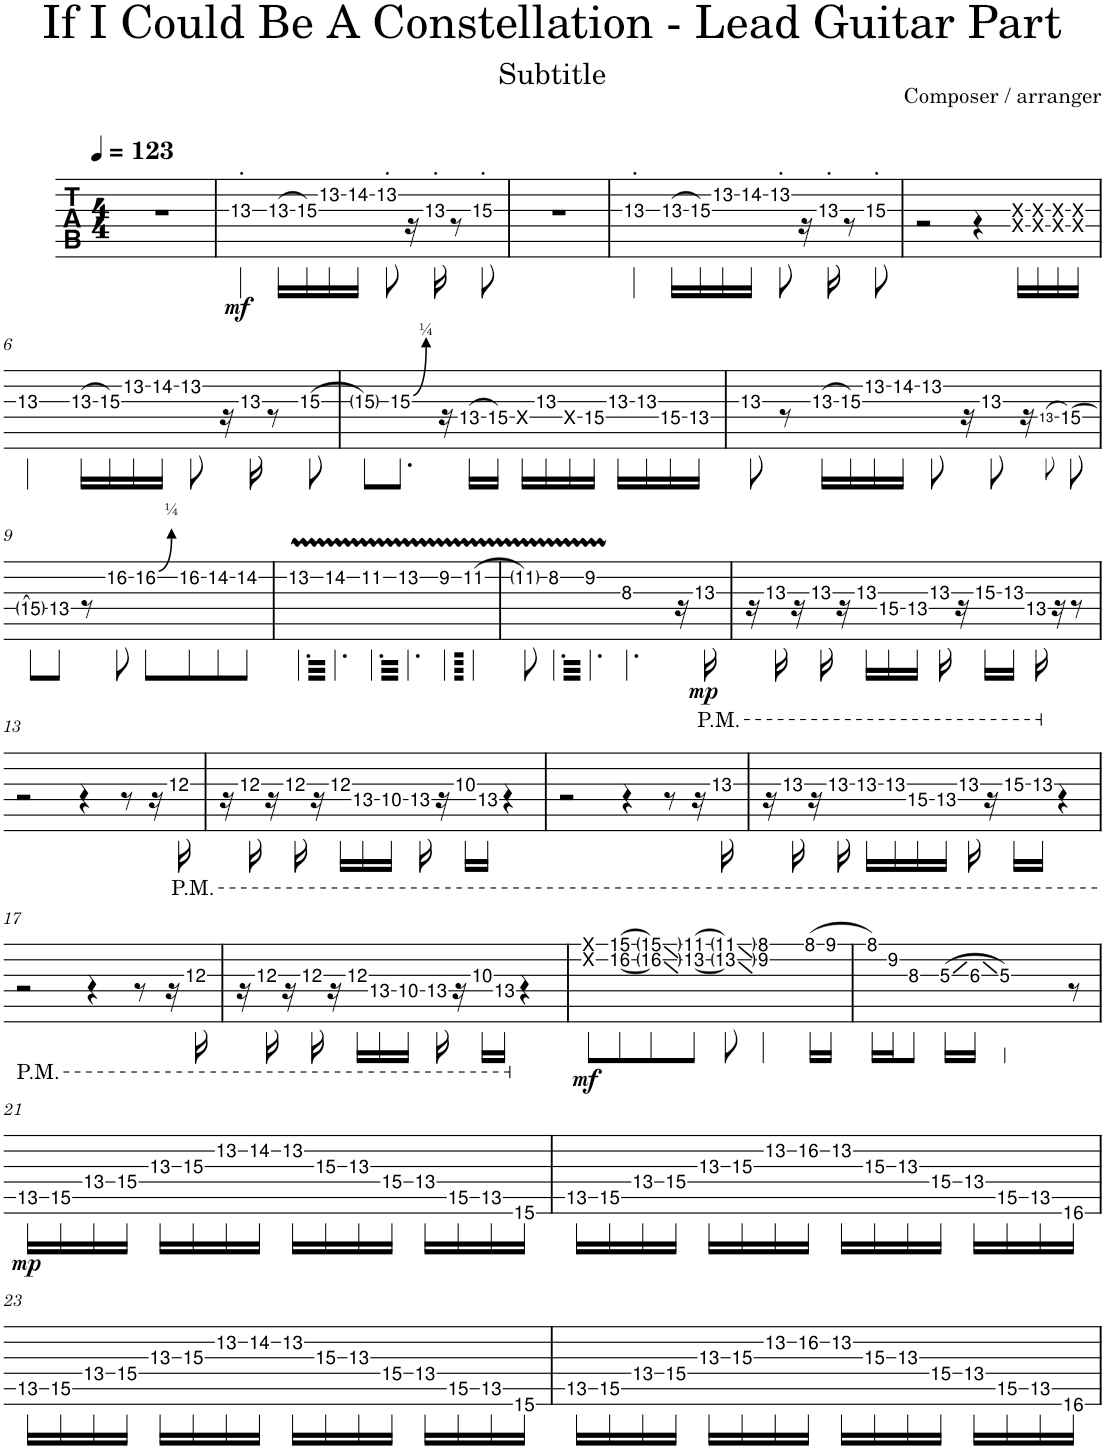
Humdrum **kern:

**kern	**dynam
*part1	*part1
*staff1	*staff1
*I"Electric Guitar	*
*I'El. Guit.	*
*stria6	*
*	*
*k[b-e-a-d-]	*
*M4/4	*
*MM123	*
=1	=1
1r	.
=2	=2
!	!LO:DY:b
4a-'\	mf
(16a-\LL	.
16b-\)	.
16cc\	.
16dd-\JJ	.
8cc'\	.
16r	.
16a-'\	.
8r	.
8b-'\	.
=3	=3
1r	.
=4	=4
4a-'\	.
(16a-\LL	.
16b-\)	.
16cc\	.
16dd-\JJ	.
8cc'\	.
16r	.
16a-'\	.
8r	.
8b-'\	.
=5	=5
2r	.
4r	.
16E--\ 16G\LL	.
16E--\ 16G\	.
16E--\ 16G\	.
16E--\ 16G\JJ	.
!!LO:LB:g=z
=6	=6
4a-\	.
(16a-\LL	.
16b-\)	.
16cc\	.
16dd-\JJ	.
8cc\	.
16r	.
16a-\	.
8r	.
[8b-\	.
=7	=7
8b-\L]	.
8.b-\J	.
16r	.
(16e-\LL	.
16f\JJ)	.
16E--\LL	.
16a-\	.
16E--\	.
16f\JJ	.
16a-\LL	.
16a-\	.
16f\	.
16e-\JJ	.
=8	=8
8a-\	.
8r	.
(16a-\LL	.
16b-\)	.
16cc\	.
16dd-\JJ	.
8cc\	.
16r	.
8a-\	.
16r	.
(8qe-\	.
[8f\)	.
!!LO:LB:g=z
=9	=9
8f\L]	.
8e-\J	.
8r	.
8ee-\	.
8ee-\L	.
8ee-\	.
8dd-\	.
8dd-\J	.
=10	=10
12..cc@@64@@\	.
*tremolo	*
[32dd-\LLL	.
32dd-\]	.
32dd-\	.
32dd-\JJJ	.
*Xtremolo	*
.	.
.	.
12..b-@@64@@\	.
.	.
.	.
.	.
*tremolo	*
[32cc\LLL	.
32cc\]	.
32cc\	.
32cc\JJJ	.
.	.
.	.
128a-\LLLLL	.
[128b-\	.
128a-\	.
[128b-\	.
128a-\	.
[128b-\	.
128a-\	.
[128b-\	.
128a-\	.
[128b-\	.
128a-\	.
[128b-\	.
128a-\	.
[128b-\	.
128a-\	.
[128b-\	.
128a-\	.
[128b-\	.
128a-\	.
[128b-\	.
128a-\	.
[128b-\	.
128a-\	.
[128b-\	.
128a-\	.
[128b-\	.
128a-\	.
[128b-\	.
128a-\	.
[128b-\	.
128a-\	.
128b-\JJJJJ	.
*Xtremolo	*
=11	=11
8b-\]	.
.	.
.	.
.	.
.	.
.	.
.	.
.	.
.	.
.	.
.	.
.	.
.	.
.	.
.	.
.	.
12..g@@64@@\	.
*tremolo	*
[32a-\LLL	.
32a-\]	.
32a-\	.
32a-\JJJ	.
*Xtremolo	*
.	.
.	.
4.e-\	.
.	.
.	.
.	.
16r	.
!LO:TX:b:t=P.M.	!
!	!LO:DY:b
16a-\	mp
=12	=12
16r	.
16a-\	.
16r	.
16a-\	.
16r	.
16a-\LL	.
16f\	.
16e-\JJ	.
16a-\	.
16r	.
16b-\LL	.
16a-\JJ	.
16e-\	.
16r	.
8r	.
!!LO:LB:g=z
=13	=13
2r	.
4r	.
8r	.
16r	.
!LO:TX:b:t=P.M.	!
16g\	.
=14	=14
16r	.
16g\	.
16r	.
16g\	.
16r	.
16g\LL	.
16e-\	.
16c\JJ	.
16e-\	.
16r	.
16f\LL	.
16e-\JJ	.
4r	.
=15	=15
2r	.
4r	.
8r	.
16r	.
16a-\	.
=16	=16
16r	.
16a-\	.
16r	.
16a-\	.
16a-\LL	.
16a-\	.
16f\	.
16e-\JJ	.
16a-\	.
16r	.
16b-\LL	.
16a-\JJ	.
4r	.
!!LO:LB:g=z
=17	=17
2r	.
4r	.
8r	.
16r	.
16g\	.
=18	=18
16r	.
16g\	.
16r	.
16g\	.
16r	.
16g\LL	.
16e-\	.
16c\JJ	.
16e-\	.
16r	.
16f\LL	.
16e-\JJ	.
4r	.
=19	=19
!	!LO:DY:b
8c-\ 8f-\L	mf
[8ee-\ [8gg\	.
8ee-\] 8gg\]	.
[8cc\ [8ee-\J	.
8cc\] 8ee-\]	.
4a-\ 4cc\	.
(16cc\LL	.
16dd-\JJ	.
=20	=20
16cc\LL)	.
16a-\J	.
8e-\J	.
(16c\LL	.
16d-\JJ	.
2c\)	.
8r	.
!!LO:LB:g=z
=21	=21
!	!LO:DY:b
16B-\LL	mp
16c\	.
16e-\	.
16f\JJ	.
16a-\LL	.
16b-\	.
16cc\	.
16dd-\JJ	.
16cc\LL	.
16b-\	.
16a-\	.
16f\JJ	.
16e-\LL	.
16c\	.
16B-\	.
16G\JJ	.
=22	=22
16B-\LL	.
16c\	.
16e-\	.
16f\JJ	.
16a-\LL	.
16b-\	.
16cc\	.
16ee-\JJ	.
16cc\LL	.
16b-\	.
16a-\	.
16f\JJ	.
16e-\LL	.
16c\	.
16B-\	.
16A-\JJ	.
!!LO:LB:g=z
=23	=23
16B-\LL	.
16c\	.
16e-\	.
16f\JJ	.
16a-\LL	.
16b-\	.
16cc\	.
16dd-\JJ	.
16cc\LL	.
16b-\	.
16a-\	.
16f\JJ	.
16e-\LL	.
16c\	.
16B-\	.
16G\JJ	.
=24	=24
16B-\LL	.
16c\	.
16e-\	.
16f\JJ	.
16a-\LL	.
16b-\	.
16cc\	.
16ee-\JJ	.
16cc\LL	.
16b-\	.
16a-\	.
16f\JJ	.
16e-\LL	.
16c\	.
16B-\	.
16A-\JJ	.
=	=
*-	*-
